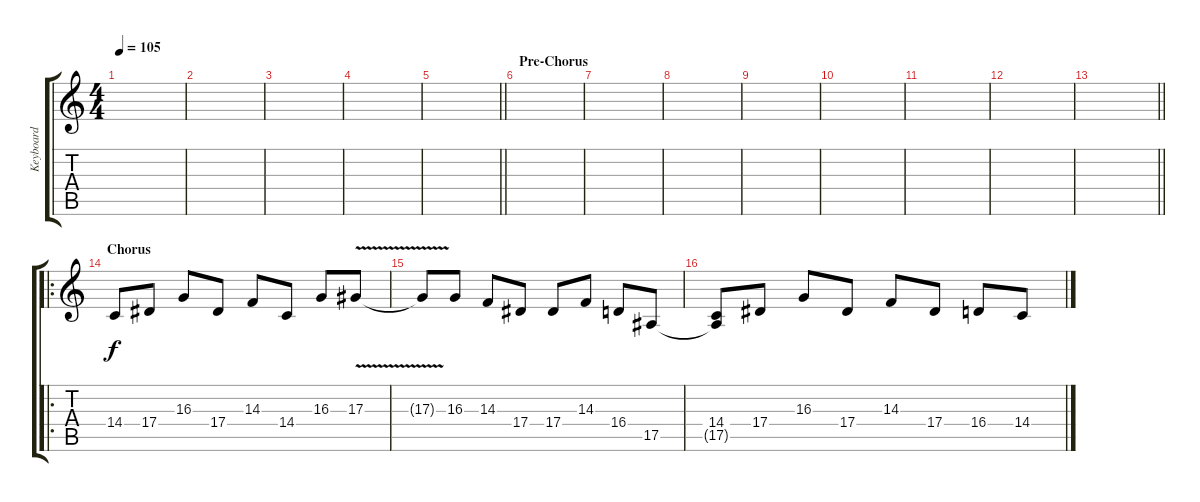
\track ("Keyboard" "Keyboard") {instrument lead1square}
\staff {score tabs}
\tuning (C4 G3 Eb3 Bb2 F2 C2) {hide}
\ts (4 4)
\tempo 105
\clef g2
\ks c
|
|
|
|
\barLineRight lightlight
|
\section ("" "Pre-Chorus")
|
|
|
|
|
|
|
\barLineRight lightlight
|
\ro
\section ("" "Chorus")
14.4.8 17.4.8 16.3.8 17.4.8 14.3.8 14.4.8 16.3.8 17.3{v}.8 |
17.3{t}.8 16.3.8 14.3.8 17.4.8 17.4.8 14.3.8 16.4.8 17.5.8 |
(14.4 17.5{t}).8 17.4.8 16.3.8 17.4.8 14.3.8 17.4.8 16.4.8 14.4.8
